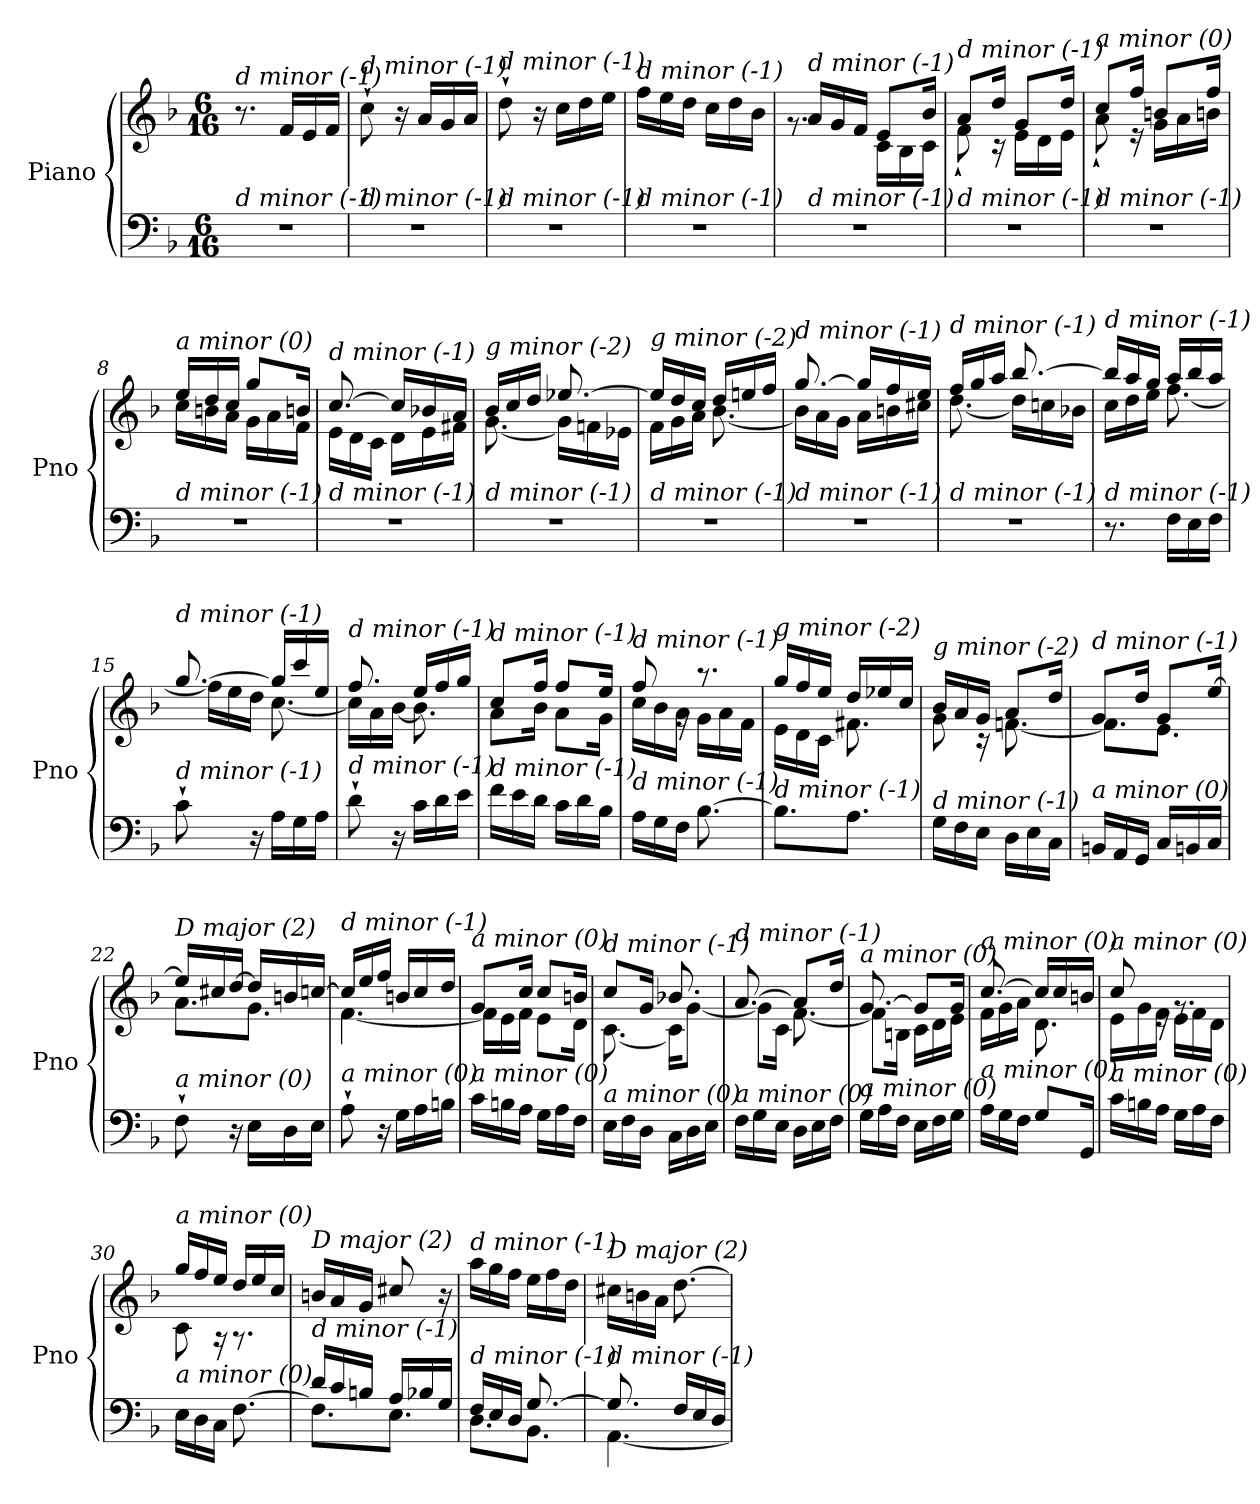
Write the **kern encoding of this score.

**kern	**kern
*part1	*part1
*staff2	*staff1
*I"Piano	*
*I'Pno	*
*clefF4	*clefG2
*k[b-]	*k[b-]
*M6/16	*M6/16
=1	=1
!	!LO:TX:i:t=d minor (-1)
!LO:TX:i:t=d minor (-1)	!
4.r	8.r
.	16f/LL
.	16e/
.	16f/JJ
=2	=2
!	!LO:TX:i:t=d minor (-1)
!LO:TX:i:t=d minor (-1)	!
4.r	8cc`\
.	16r
.	16a/LL
.	16g/
.	16a/JJ
=3	=3
!	!LO:TX:i:t=d minor (-1)
!LO:TX:i:t=d minor (-1)	!
4.r	8dd`\
.	16r
.	16cc\LL
.	16dd\
.	16ee\JJ
=4	=4
!	!LO:TX:i:t=d minor (-1)
!LO:TX:i:t=d minor (-1)	!
4.r	16ff\LL
.	16ee\
.	16dd\JJ
.	16cc\LL
.	16dd\
.	16b-\JJ
=5	=5
*	*^
!	!LO:TX:i:t=d minor (-1)	!
!LO:TX:i:t=d minor (-1)	!	!
4.r	16a/LL	8.rg
.	16g/	.
.	16f/JJ	.
.	8e/L	16c\LL
.	.	16B-\
.	16b-/Jk	16c\JJ
=6	=6	=6
!	!LO:TX:i:t=d minor (-1)	!
!LO:TX:i:t=d minor (-1)	!	!
4.r	8a/L	8f`\
.	16dd/Jk	16r
.	8g/L	16e\LL
.	.	16d\
.	16dd/Jk	16e\JJ
=7	=7	=7
!	!LO:TX:i:t=a minor (0)	!
!LO:TX:i:t=d minor (-1)	!	!
4.r	8cc/L	8a`\
.	16ff/Jk	16r
.	8bn/L	16g\LL
.	.	16a\
.	16ff/Jk	16bn\JJ
!!LO:LB:g=z	!!
=8	=8	=8
!	!LO:TX:i:t=a minor (0)	!
!LO:TX:i:t=d minor (-1)	!	!
4.r	16ee/LL	16cc\LL
.	16dd/	16bn\
.	16cc/JJ	16a\JJ
.	8gg/L	16g\LL
.	.	16a\
.	16bn/Jk	16f\JJ
=9	=9	=9
!	!LO:TX:i:t=d minor (-1)	!
!LO:TX:i:t=d minor (-1)	!	!
4.r	[8.cc/	16e\LL
.	.	16d\
.	.	16c\JJ
.	16cc/LL]	16d\LL
.	16b-X/	16e\
.	16a/JJ	16f#X\JJ
=10	=10	=10
!	!LO:TX:i:t=g minor (-2)	!
!LO:TX:i:t=d minor (-1)	!	!
4.r	16b-/LL	[8.g\
.	16cc/	.
.	16dd/JJ	.
.	[8.ee-X/	16g\LL]
.	.	16fn\
.	.	16e-X\JJ
=11	=11	=11
!	!LO:TX:i:t=g minor (-2)	!
!LO:TX:i:t=d minor (-1)	!	!
4.r	16ee-/LL]	16f\LL
.	16dd/	16g\
.	16cc/JJ	16a\JJ
.	16dd/LL	[8.b-\
.	16een/	.
.	16ff/JJ	.
=12	=12	=12
!	!LO:TX:i:t=d minor (-1)	!
!LO:TX:i:t=d minor (-1)	!	!
4.r	[8.gg/	16b-\LL]
.	.	16a\
.	.	16g\JJ
.	16gg/LL]	16a\LL
.	16ff/	16bn\
.	16ee/JJ	16cc#X\JJ
=13	=13	=13
!	!LO:TX:i:t=d minor (-1)	!
!LO:TX:i:t=d minor (-1)	!	!
4.r	16ff/LL	[8.dd\
.	16gg/	.
.	16aa/JJ	.
.	[8.bb-/	16dd\LL]
.	.	16ccn\
.	.	16b-X\JJ
!!LO:LB:g=z	!!
=14	=14	=14
!	!LO:TX:i:t=d minor (-1)	!
!LO:TX:i:t=d minor (-1)	!	!
8.r	16bb-/LL]	16cc\LL
.	16aa/	16dd\
.	16gg/JJ	16ee\JJ
16F\LL	16aa/LL	[8.ff\
16E\	16bb-/	.
16F\JJ	16aa/JJ	.
=15	=15	=15
!	!LO:TX:i:t=d minor (-1)	!
!LO:TX:i:t=d minor (-1)	!	!
8c`\	[8.gg/	16ff\LL]
.	.	16ee\
16r	.	16dd\JJ
16A\LL	16gg/LL]	[8.cc\
16G\	16ccc/	.
16A\JJ	16ee/JJ	.
=16	=16	=16
!	!LO:TX:i:t=d minor (-1)	!
!LO:TX:i:t=d minor (-1)	!	!
8d`\	8.ff/	16cc\LL]
.	.	16a\
16r	.	[16b-\JJ
16c\LL	16ee/LL	8.b-\]
16d\	16ff/	.
16e\JJ	16gg/JJ	.
=17	=17	=17
!	!LO:TX:i:t=d minor (-1)	!
!LO:TX:i:t=d minor (-1)	!	!
16f\LL	8cc/L	8a\L
16e\	.	.
16d\JJ	16ff/Jk	16b-\Jk
16c\LL	8ff/L	8a\L
16d\	.	.
16B-\JJ	16ee/Jk	16g\Jk
=18	=18	=18
!	!LO:TX:i:t=d minor (-1)	!
!LO:TX:i:t=d minor (-1)	!	!
16A\LL	8ff/	16cc\LL
16G\	.	16b-\
16F\JJ	16rg	16a\JJ
[8.B-\	8.r	16g\LL
.	.	16a\
.	.	16f\JJ
=19	=19	=19
!	!LO:TX:i:t=g minor (-2)	!
!LO:TX:i:t=d minor (-1)	!	!
8.B-\L]	16gg/LL	16e\LL
.	16ff/	16d\
.	16ee/JJ	16c\JJ
8.A\J	16dd/LL	8.f#X\
.	16ee-X/	.
.	16cc/JJ	.
!!LO:LB:g=z	!!
=20	=20	=20
!	!LO:TX:i:t=g minor (-2)	!
!LO:TX:i:t=d minor (-1)	!	!
16G\LL	16b-/LL	8g\
16F\	16a/	.
16E\JJ	16g/JJ	16r
16D\LL	8a/L	[8.fn\
16E\	.	.
16C\JJ	16dd/Jk	.
=21	=21	=21
!	!LO:TX:i:t=d minor (-1)	!
!LO:TX:i:t=a minor (0)	!	!
16BBn/LL	8g/L	8.f\L]
16AA/	.	.
16GG/JJ	16dd/Jk	.
16C/LL	8g/L	8.e\J
16BBn/	.	.
16C/JJ	[16ee/Jk	.
=22	=22	=22
!	!LO:TX:i:t=D major (2)	!
!LO:TX:i:t=a minor (0)	!	!
8F`\	16ee/LL]	8.a\L
.	16cc#X/	.
16r	[16dd/JJ	.
16E\LL	16dd/LL]	8.g\J
16D\	16bn/	.
16E\JJ	[16ccn/JJ	.
=23	=23	=23
!	!LO:TX:i:t=d minor (-1)	!
!LO:TX:i:t=a minor (0)	!	!
8A`\	16cc/LL]	[4.f\
.	16ee/	.
16r	16ff/JJ	.
16G\LL	16bn/LL	.
16A\	16cc/	.
16Bn\JJ	16dd/JJ	.
=24	=24	=24
!	!LO:TX:i:t=a minor (0)	!
!LO:TX:i:t=a minor (0)	!	!
16c\LL	8g/L	16f\LL]
16Bn\	.	16e\
16A\JJ	16cc/Jk	16f\JJ
16G\LL	8cc/L	8e\L
16A\	.	.
16F\JJ	16bn/Jk	16d\Jk
=25	=25	=25
!	!LO:TX:i:t=d minor (-1)	!
!LO:TX:i:t=a minor (0)	!	!
16E\LL	8cc/L	[8.c\
16F\	.	.
16D\JJ	16g/Jk	.
16C\LL	8.b-X/	16c\KL]
16D\	.	[8g\J
16E\JJ	.	.
!!LO:LB:g=z	!!
=26	=26	=26
!	!LO:TX:i:t=d minor (-1)	!
!LO:TX:i:t=a minor (0)	!	!
16F\LL	[8.a/	8g\L]
16G\	.	.
16E\JJ	.	16c\Jk
16D\LL	8a/L]	[8.f\
16E\	.	.
16F\JJ	16dd/Jk	.
=27	=27	=27
!	!LO:TX:i:t=a minor (0)	!
!LO:TX:i:t=a minor (0)	!	!
16G\LL	[8.g/	8f\L]
16A\	.	.
16F\JJ	.	16Bn\Jk
16E\LL	8g/L]	16c\LL
16F\	.	16d\
16G\JJ	16g/Jk	16e\JJ
=28	=28	=28
!	!LO:TX:i:t=a minor (0)	!
!LO:TX:i:t=a minor (0)	!	!
16A\LL	[8.cc/	16f\LL
16G\	.	16g\
16F\JJ	.	16a\JJ
8G\L	16cc/LL]	8.d\
.	16cc/	.
16GG/Jk	16bn/JJ	.
=29	=29	=29
!	!LO:TX:i:t=a minor (0)	!
!LO:TX:i:t=a minor (0)	!	!
16c\LL	8cc/	16e\LL
16Bn\	.	16g\
16A\JJ	16re	16f\JJ
16G\LL	8.rg	16e\LL
16A\	.	16f\
16F\JJ	.	16d\JJ
=30	=30	=30
!	!LO:TX:i:t=a minor (0)	!
!LO:TX:i:t=a minor (0)	!	!
16E\LL	16gg/LL	8c\
16D\	16ff/	.
16C\JJ	16ee/JJ	16r
[8.F\	16dd/LL	8.r
.	16ee/	.
.	16cc/JJ	.
*	*v	*v
=31	=31
*^	*
!	!	!LO:TX:i:t=D major (2)
!LO:TX:i:t=d minor (-1)	!	!
16d/LL	8.F\L]	16bn/LL
16c/	.	16a/
16Bn/JJ	.	16g/JJ
16A/LL	8.E\J	8cc#X/
16B-X/	.	.
16G/JJ	.	16r
!!LO:PB:g=z
=32	=32	=32
!	!	!LO:TX:i:t=d minor (-1)
!LO:TX:i:t=d minor (-1)	!	!
16F/LL	8.D\L	16aa\LL
16E/	.	16gg\
16D/JJ	.	16ff\JJ
[8.G/	8.BB-\J	16ee\LL
.	.	16ff\
.	.	16dd\JJ
=33	=33	=33
!	!	!LO:TX:i:t=D major (2)
!LO:TX:i:t=d minor (-1)	!	!
8.G/]	[4.AA\	16cc#X\LL
.	.	16bn\
.	.	16a\JJ
16F/LL	.	[8.dd\
16E/	.	.
16D/JJ	.	.
*v	*v	*
=	=
*-	*-
